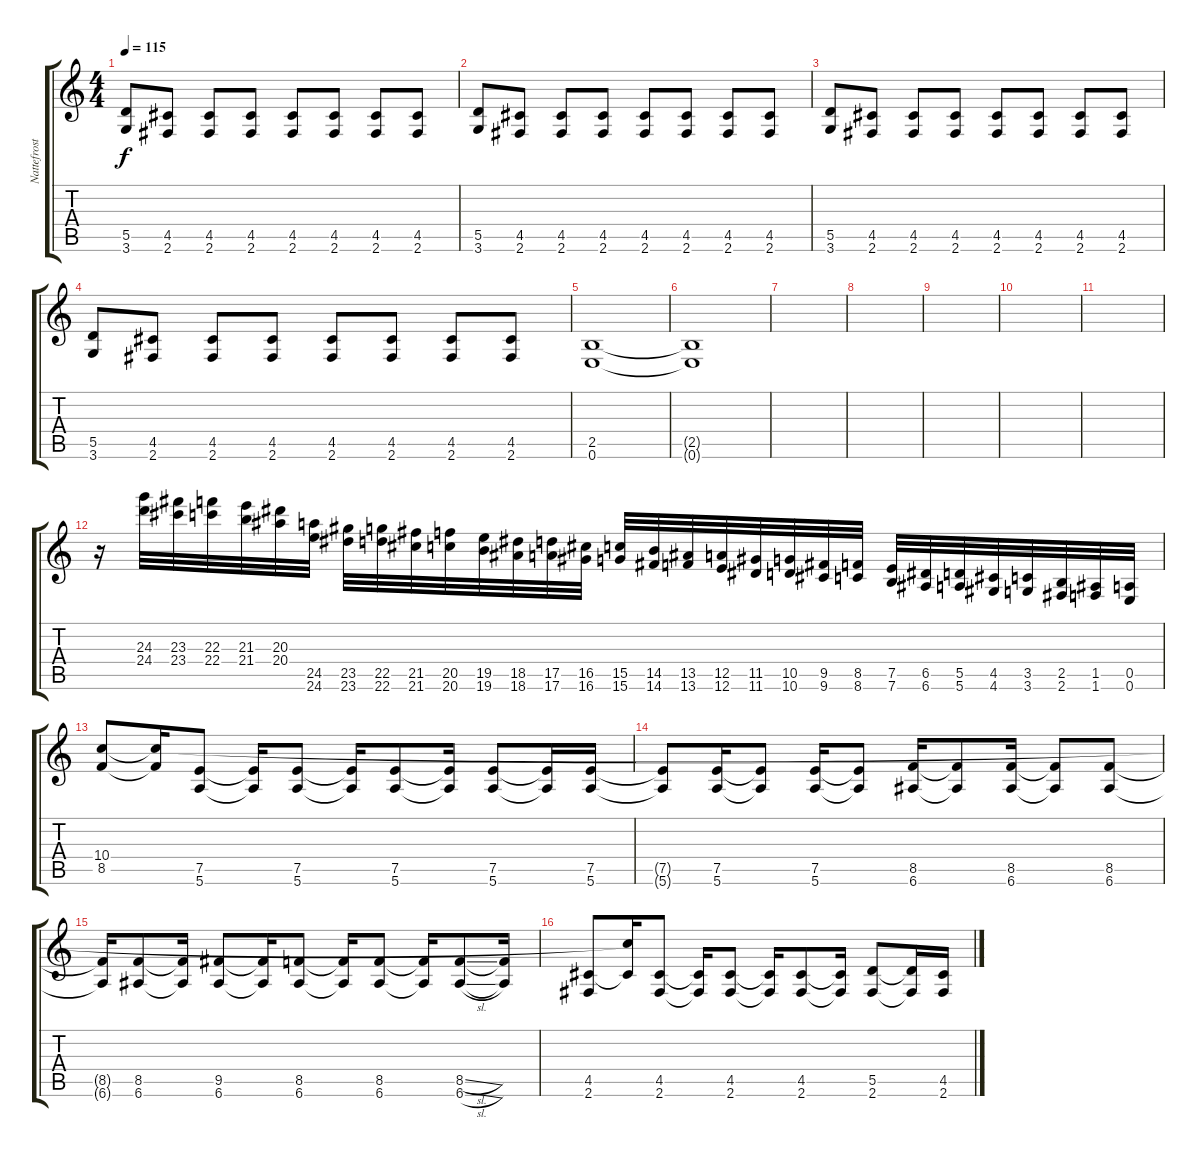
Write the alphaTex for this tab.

\track ("Nattefrost" "Nattefrost") {instrument distortionguitar}
\staff {score tabs}
\tuning (E4 B3 G3 D3 A2 E2) {hide}
\ts (4 4)
\tempo 115
\clef g2
\ks c
(5.5 3.6).8{dy f} (4.5 2.6).8 (4.5 2.6).8 (4.5 2.6).8 (4.5 2.6).8 (4.5 2.6).8 (4.5 2.6).8 (4.5 2.6).8 |
(5.5 3.6).8 (4.5 2.6).8 (4.5 2.6).8 (4.5 2.6).8 (4.5 2.6).8 (4.5 2.6).8 (4.5 2.6).8 (4.5 2.6).8 |
(5.5 3.6).8 (4.5 2.6).8 (4.5 2.6).8 (4.5 2.6).8 (4.5 2.6).8 (4.5 2.6).8 (4.5 2.6).8 (4.5 2.6).8 |
(5.5 3.6).8 (4.5 2.6).8 (4.5 2.6).8 (4.5 2.6).8 (4.5 2.6).8 (4.5 2.6).8 (4.5 2.6).8 (4.5 2.6).8 |
(2.5 0.6).1 |
(2.5{t} 0.6{t}).1 |
|
|
|
|
|
r.16 (24.3 24.4).32 (23.3 23.4).32 (22.3 22.4).32 (21.3 21.4).32 (20.3 20.4).32 (24.5 24.6).32 (23.5 23.6).32 (22.5 22.6).32 (21.5 21.6).32 (20.5 20.6).32 (19.5 19.6).32 (18.5 18.6).32 (17.5 17.6).32 (16.5 16.6).32 (15.5 15.6).32 (14.5 14.6).32 (13.5 13.6).32 (12.5 12.6).32 (11.5 11.6).32 (10.5 10.6).32 (9.5 9.6).32 (8.5 8.6).32 (7.5 7.6).32 (6.5 6.6).32 (5.5 5.6).32 (4.5 4.6).32 (3.5 3.6).32 (2.5 2.6).32 (1.5 1.6).32 (0.5 0.6).32 |
(10.4 8.5).8 (10.4{t} 8.5{t}).16 (7.5 5.6).8 (7.5{t} 5.6{t}).16 (7.5 5.6).8 (7.5{t} 5.6{t}).16 (7.5 5.6).8 (7.5{t} 5.6{t}).16 (7.5 5.6).8 (7.5{t} 5.6{t}).16 (7.5 5.6).16 |
(7.5{t} 5.6{t}).8 (7.5 5.6).16 (7.5{t} 5.6{t}).8 (7.5 5.6).16 (7.5{t} 5.6{t}).8 (8.5 6.6).16 (8.5{t} 6.6{t}).8 (8.5 6.6).16 (8.5{t} 6.6{t}).8 (8.5 6.6).8 |
(8.5{t} 6.6{t}).16 (8.5 6.6).8 (8.5{t} 6.6{t}).16 (9.5 6.6).8 (9.5{t} 6.6{t}).16 (8.5 6.6).8 (8.5{t} 6.6{t}).16 (8.5 6.6).8 (8.5{t} 6.6{t}).16 (8.5{sl} 6.6{sl}).8 (8.5{t} 6.6{t}).16 |
(4.5 2.6).8 (10.4{t} 4.5{t}).16 (4.5 2.6).8 (4.5{t} 2.6{t}).16 (4.5 2.6).8 (4.5{t} 2.6{t}).16 (4.5 2.6).8 (4.5{t} 2.6{t}).16 (5.5 2.6).8 (5.5{t} 2.6{t}).16 (4.5 2.6).16
